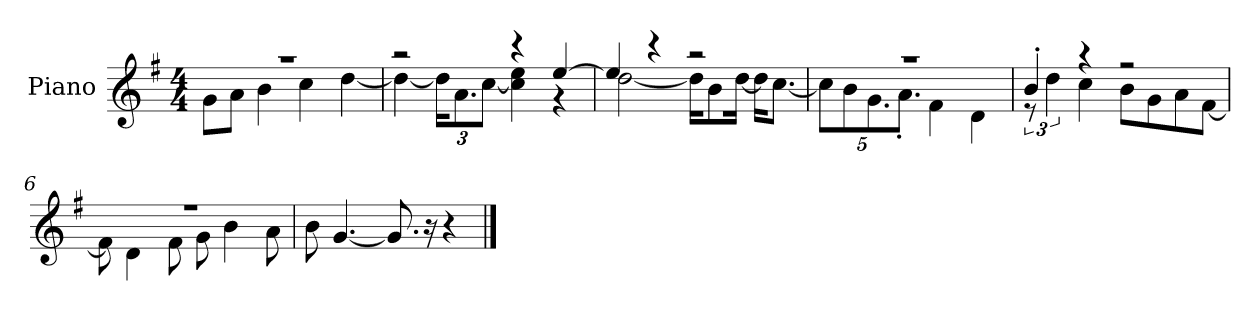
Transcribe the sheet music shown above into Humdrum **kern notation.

**kern
*part1
*staff1
*I"Piano
*I'P-no
*clefG2
*k[f#]
*M4/4
*MM90
=1
*^
1r	8g\L
.	8a\J
.	4b\
.	4cc\
.	[4dd\
=2	=2
2r	4dd\_
*	*Xbrackettup
.	24dd\KL]
.	12.a\
.	[12cc\J
4r	4cc\] 4ee\
[4ee/	4r
=3	=3
4ee/]	[2dd\
4r	.
2r	16dd\KL]
.	8b\
.	[16dd\Jk
.	16dd\KL]
.	[8.cc\J
=4	=4
1r	10cc\L]
.	10b\
.	10.g\
.	10.a'\J
.	4f#\
.	4d\
=5	=5
*	*brackettup
4b'/	12r
.	6dd\
4r	4cc\
2r	8b\L
.	8g\
.	8a\
.	[8f#\J
!!LO:LB:g=z	!!
=6	=6
1r	8f#\]
.	4d\
.	8f#\
.	8g\
.	4b\
.	8a\
*v	*v
=7
8b\
[4.g/
8.g/]
16r
4r
==
*-
